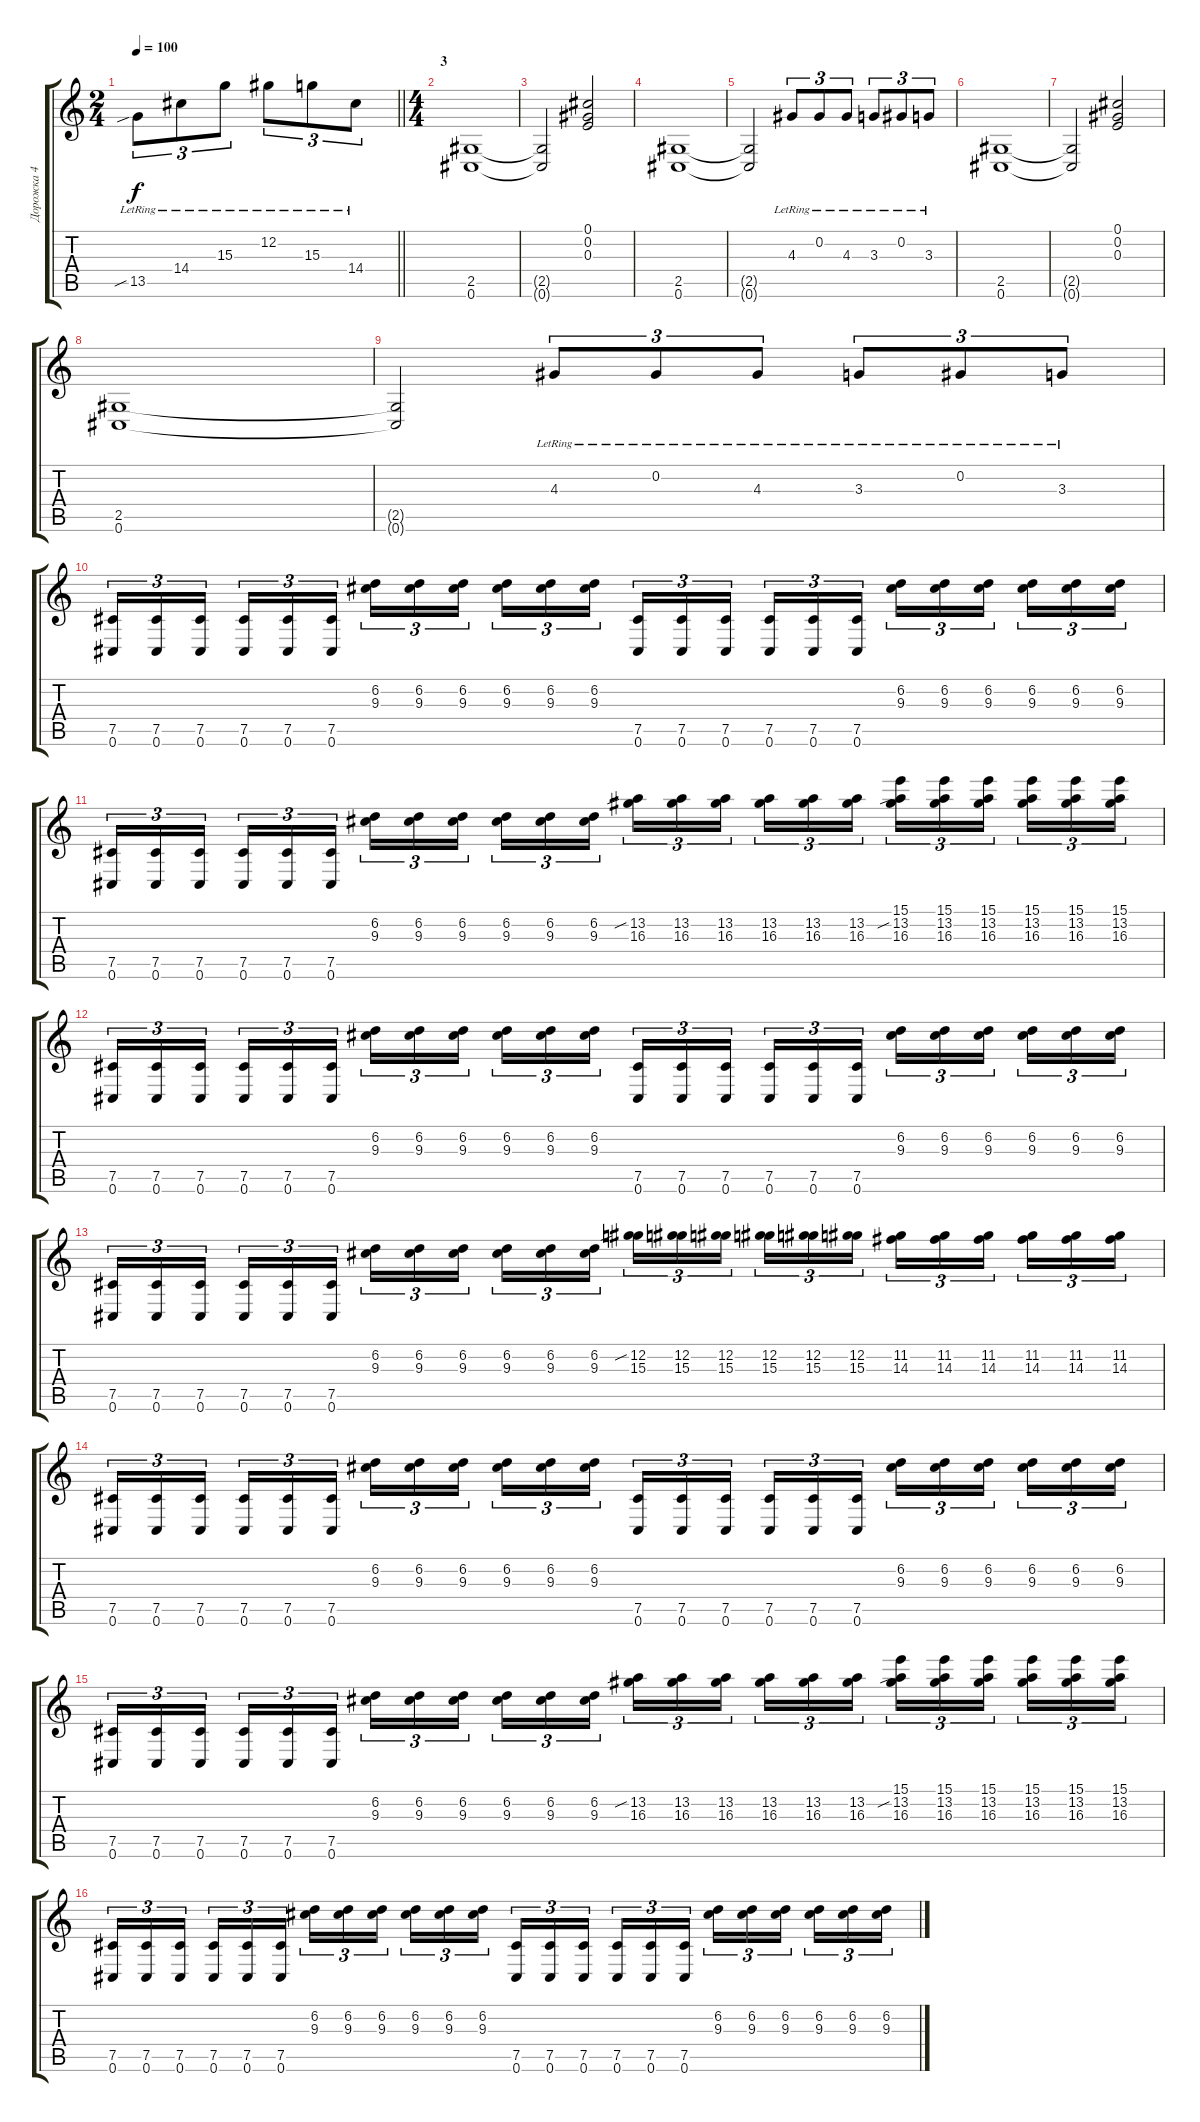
\track ("Дорожка 4" "Дорожка 4") {instrument distortionguitar}
\staff {score tabs}
\tuning (Db4 Ab3 E3 B2 Gb2 Db2) {hide}
\ts (2 4)
\tempo 100
\clef g2
\barLineRight lightlight
\ks c
13.5{sib lr}.8{tu (3 2) dy f} 14.4{lr}.8{tu (3 2)} 15.3{lr}.8{tu (3 2)} 12.2{lr}.8{tu (3 2)} 15.3{lr}.8{tu (3 2)} 14.4{lr}.8{tu (3 2)} |
\ts (4 4)
\section ("" "3")
(2.5 0.6).1 |
(2.5{t} 0.6{t}).2 (0.1 0.2 0.3).2 |
(2.5 0.6).1 |
(2.5{t} 0.6{t}).2 4.3{lr}.8{tu (3 2)} 0.2{lr}.8{tu (3 2)} 4.3{lr}.8{tu (3 2)} 3.3{lr}.8{tu (3 2)} 0.2{lr}.8{tu (3 2)} 3.3{lr}.8{tu (3 2)} |
(2.5 0.6).1 |
(2.5{t} 0.6{t}).2 (0.1 0.2 0.3).2 |
(2.5 0.6).1 |
(2.5{t} 0.6{t}).2 4.3{lr}.8{tu (3 2)} 0.2{lr}.8{tu (3 2)} 4.3{lr}.8{tu (3 2)} 3.3{lr}.8{tu (3 2)} 0.2{lr}.8{tu (3 2)} 3.3{lr}.8{tu (3 2)} |
(7.5 0.6).16{tu (3 2)} (7.5 0.6).16{tu (3 2)} (7.5 0.6).16{tu (3 2) beam splitsecondary} (7.5 0.6).16{tu (3 2)} (7.5 0.6).16{tu (3 2)} (7.5 0.6).16{tu (3 2)} (6.2 9.3).16{tu (3 2)} (6.2 9.3).16{tu (3 2)} (6.2 9.3).16{tu (3 2) beam splitsecondary} (6.2 9.3).16{tu (3 2)} (6.2 9.3).16{tu (3 2)} (6.2 9.3).16{tu (3 2)} (7.5 0.6).16{tu (3 2)} (7.5 0.6).16{tu (3 2)} (7.5 0.6).16{tu (3 2) beam splitsecondary} (7.5 0.6).16{tu (3 2)} (7.5 0.6).16{tu (3 2)} (7.5 0.6).16{tu (3 2)} (6.2 9.3).16{tu (3 2)} (6.2 9.3).16{tu (3 2)} (6.2 9.3).16{tu (3 2) beam splitsecondary} (6.2 9.3).16{tu (3 2)} (6.2 9.3).16{tu (3 2)} (6.2 9.3).16{tu (3 2)} |
(7.5 0.6).16{tu (3 2)} (7.5 0.6).16{tu (3 2)} (7.5 0.6).16{tu (3 2) beam splitsecondary} (7.5 0.6).16{tu (3 2)} (7.5 0.6).16{tu (3 2)} (7.5 0.6).16{tu (3 2)} (6.2 9.3).16{tu (3 2)} (6.2 9.3).16{tu (3 2)} (6.2 9.3).16{tu (3 2) beam splitsecondary} (6.2 9.3).16{tu (3 2)} (6.2 9.3).16{tu (3 2)} (6.2 9.3).16{tu (3 2)} (13.2{sib} 16.3).16{tu (3 2)} (13.2 16.3).16{tu (3 2)} (13.2 16.3).16{tu (3 2) beam splitsecondary} (13.2 16.3).16{tu (3 2)} (13.2 16.3).16{tu (3 2)} (13.2 16.3).16{tu (3 2)} (15.1 13.2{sib} 16.3).16{tu (3 2)} (15.1 13.2 16.3).16{tu (3 2)} (15.1 13.2 16.3).16{tu (3 2) beam splitsecondary} (15.1 13.2 16.3).16{tu (3 2)} (15.1 13.2 16.3).16{tu (3 2)} (15.1 13.2 16.3).16{tu (3 2)} |
(7.5 0.6).16{tu (3 2)} (7.5 0.6).16{tu (3 2)} (7.5 0.6).16{tu (3 2) beam splitsecondary} (7.5 0.6).16{tu (3 2)} (7.5 0.6).16{tu (3 2)} (7.5 0.6).16{tu (3 2)} (6.2 9.3).16{tu (3 2)} (6.2 9.3).16{tu (3 2)} (6.2 9.3).16{tu (3 2) beam splitsecondary} (6.2 9.3).16{tu (3 2)} (6.2 9.3).16{tu (3 2)} (6.2 9.3).16{tu (3 2)} (7.5 0.6).16{tu (3 2)} (7.5 0.6).16{tu (3 2)} (7.5 0.6).16{tu (3 2) beam splitsecondary} (7.5 0.6).16{tu (3 2)} (7.5 0.6).16{tu (3 2)} (7.5 0.6).16{tu (3 2)} (6.2 9.3).16{tu (3 2)} (6.2 9.3).16{tu (3 2)} (6.2 9.3).16{tu (3 2) beam splitsecondary} (6.2 9.3).16{tu (3 2)} (6.2 9.3).16{tu (3 2)} (6.2 9.3).16{tu (3 2)} |
(7.5 0.6).16{tu (3 2)} (7.5 0.6).16{tu (3 2)} (7.5 0.6).16{tu (3 2) beam splitsecondary} (7.5 0.6).16{tu (3 2)} (7.5 0.6).16{tu (3 2)} (7.5 0.6).16{tu (3 2)} (6.2 9.3).16{tu (3 2)} (6.2 9.3).16{tu (3 2)} (6.2 9.3).16{tu (3 2) beam splitsecondary} (6.2 9.3).16{tu (3 2)} (6.2 9.3).16{tu (3 2)} (6.2 9.3).16{tu (3 2)} (12.2{sib} 15.3).16{tu (3 2)} (12.2 15.3).16{tu (3 2)} (12.2 15.3).16{tu (3 2) beam splitsecondary} (12.2 15.3).16{tu (3 2)} (12.2 15.3).16{tu (3 2)} (12.2 15.3).16{tu (3 2)} (11.2 14.3).16{tu (3 2)} (11.2 14.3).16{tu (3 2)} (11.2 14.3).16{tu (3 2) beam splitsecondary} (11.2 14.3).16{tu (3 2)} (11.2 14.3).16{tu (3 2)} (11.2 14.3).16{tu (3 2)} |
(7.5 0.6).16{tu (3 2)} (7.5 0.6).16{tu (3 2)} (7.5 0.6).16{tu (3 2) beam splitsecondary} (7.5 0.6).16{tu (3 2)} (7.5 0.6).16{tu (3 2)} (7.5 0.6).16{tu (3 2)} (6.2 9.3).16{tu (3 2)} (6.2 9.3).16{tu (3 2)} (6.2 9.3).16{tu (3 2) beam splitsecondary} (6.2 9.3).16{tu (3 2)} (6.2 9.3).16{tu (3 2)} (6.2 9.3).16{tu (3 2)} (7.5 0.6).16{tu (3 2)} (7.5 0.6).16{tu (3 2)} (7.5 0.6).16{tu (3 2) beam splitsecondary} (7.5 0.6).16{tu (3 2)} (7.5 0.6).16{tu (3 2)} (7.5 0.6).16{tu (3 2)} (6.2 9.3).16{tu (3 2)} (6.2 9.3).16{tu (3 2)} (6.2 9.3).16{tu (3 2) beam splitsecondary} (6.2 9.3).16{tu (3 2)} (6.2 9.3).16{tu (3 2)} (6.2 9.3).16{tu (3 2)} |
(7.5 0.6).16{tu (3 2)} (7.5 0.6).16{tu (3 2)} (7.5 0.6).16{tu (3 2) beam splitsecondary} (7.5 0.6).16{tu (3 2)} (7.5 0.6).16{tu (3 2)} (7.5 0.6).16{tu (3 2)} (6.2 9.3).16{tu (3 2)} (6.2 9.3).16{tu (3 2)} (6.2 9.3).16{tu (3 2) beam splitsecondary} (6.2 9.3).16{tu (3 2)} (6.2 9.3).16{tu (3 2)} (6.2 9.3).16{tu (3 2)} (13.2{sib} 16.3).16{tu (3 2)} (13.2 16.3).16{tu (3 2)} (13.2 16.3).16{tu (3 2) beam splitsecondary} (13.2 16.3).16{tu (3 2)} (13.2 16.3).16{tu (3 2)} (13.2 16.3).16{tu (3 2)} (15.1 13.2{sib} 16.3).16{tu (3 2)} (15.1 13.2 16.3).16{tu (3 2)} (15.1 13.2 16.3).16{tu (3 2) beam splitsecondary} (15.1 13.2 16.3).16{tu (3 2)} (15.1 13.2 16.3).16{tu (3 2)} (15.1 13.2 16.3).16{tu (3 2)} |
(7.5 0.6).16{tu (3 2)} (7.5 0.6).16{tu (3 2)} (7.5 0.6).16{tu (3 2) beam splitsecondary} (7.5 0.6).16{tu (3 2)} (7.5 0.6).16{tu (3 2)} (7.5 0.6).16{tu (3 2)} (6.2 9.3).16{tu (3 2)} (6.2 9.3).16{tu (3 2)} (6.2 9.3).16{tu (3 2) beam splitsecondary} (6.2 9.3).16{tu (3 2)} (6.2 9.3).16{tu (3 2)} (6.2 9.3).16{tu (3 2)} (7.5 0.6).16{tu (3 2)} (7.5 0.6).16{tu (3 2)} (7.5 0.6).16{tu (3 2) beam splitsecondary} (7.5 0.6).16{tu (3 2)} (7.5 0.6).16{tu (3 2)} (7.5 0.6).16{tu (3 2)} (6.2 9.3).16{tu (3 2)} (6.2 9.3).16{tu (3 2)} (6.2 9.3).16{tu (3 2) beam splitsecondary} (6.2 9.3).16{tu (3 2)} (6.2 9.3).16{tu (3 2)} (6.2 9.3).16{tu (3 2)}
